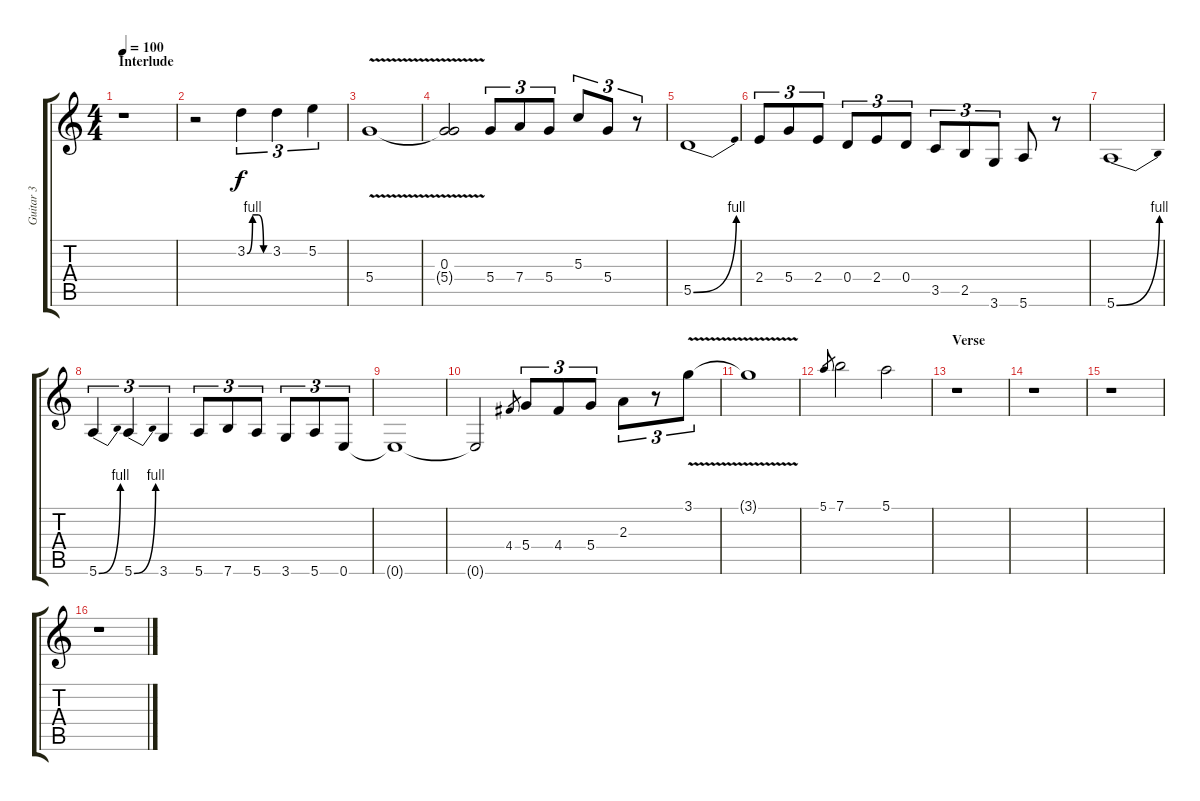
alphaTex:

\track ("Guitar 3" "Guitar 3") {instrument overdrivenguitar}
\staff {score tabs}
\tuning (E4 B3 G3 D3 A2 E2) {hide}
\ts (4 4)
\section ("" "Interlude")
\tempo 100
\clef g2
\ks c
r.1{dy pp} |
r.2 3.2{be (custom 0 0 15 4 30 4 45 0 60 0)}.4{tu (3 2) dy f} 3.2.4{tu (3 2)} 5.2.4{tu (3 2)} |
5.4{v}.1 |
(0.3 5.4{t}).2 5.4.8{tu (3 2)} 7.4.8{tu (3 2)} 5.4.8{tu (3 2)} 5.3.8{tu (3 2)} 5.4.8{tu (3 2)} r.8{tu (3 2)} |
5.5{be (bend 0 0 60 4)}.1 |
2.4.8{tu (3 2)} 5.4.8{tu (3 2)} 2.4.8{tu (3 2)} 0.4.8{tu (3 2)} 2.4.8{tu (3 2)} 0.4.8{tu (3 2)} 3.5.8{tu (3 2)} 2.5.8{tu (3 2)} 3.6.8{tu (3 2)} 5.6.8 r.8 |
5.6{be (bend 0 0 60 4)}.1 |
5.6{be (bend 0 0 60 4)}.4{tu (3 2)} 5.6{be (bend 0 0 60 4)}.4{tu (3 2)} 3.6.4{tu (3 2)} 5.6.8{tu (3 2)} 7.6.8{tu (3 2)} 5.6.8{tu (3 2)} 3.6.8{tu (3 2)} 5.6.8{tu (3 2)} 0.6.8{tu (3 2)} |
0.6{t}.1 |
0.6{t}.2 4.4.8{gr} 5.4.8{tu (3 2)} 4.4.8{tu (3 2)} 5.4.8{tu (3 2)} 2.3.8{tu (3 2)} r.8{tu (3 2)} 3.1{v}.8{tu (3 2)} |
3.1{t}.1 |
5.1.8{gr} 7.1.2 5.1.2 |
\section ("" "Verse")
r.1 |
r.1 |
r.1 |
r.1
